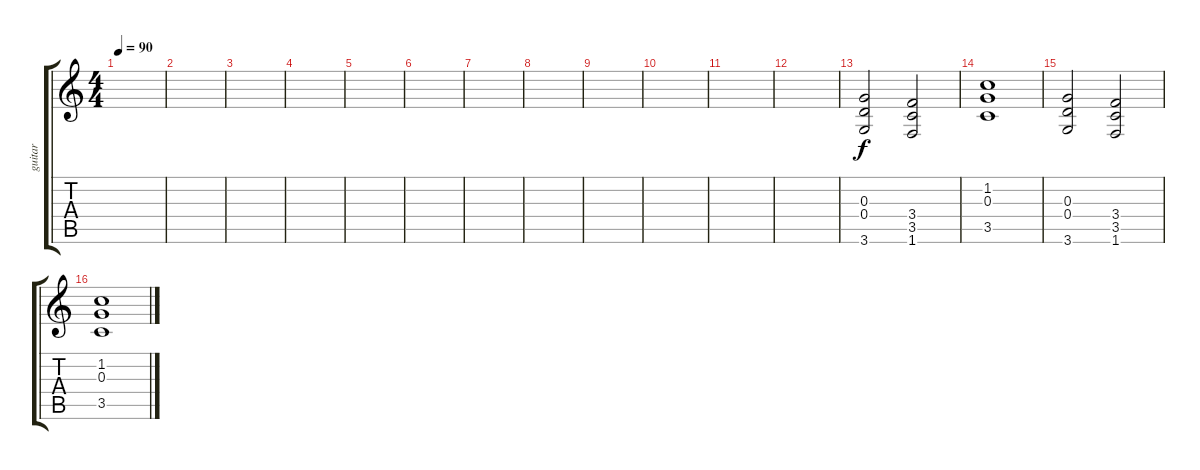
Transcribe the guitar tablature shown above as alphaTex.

\track ("guitar" "guitar") {instrument distortionguitar}
\staff {score tabs}
\tuning (E4 B3 G3 D3 A2 E2) {hide}
\ts (4 4)
\tempo 90
\clef g2
\ks c
|
|
|
|
|
|
|
|
|
|
|
|
(0.3 0.4 3.6).2 (3.4 3.5 1.6).2 |
(1.2 0.3 3.5).1 |
(0.3 0.4 3.6).2 (3.4 3.5 1.6).2 |
(1.2 0.3 3.5).1
